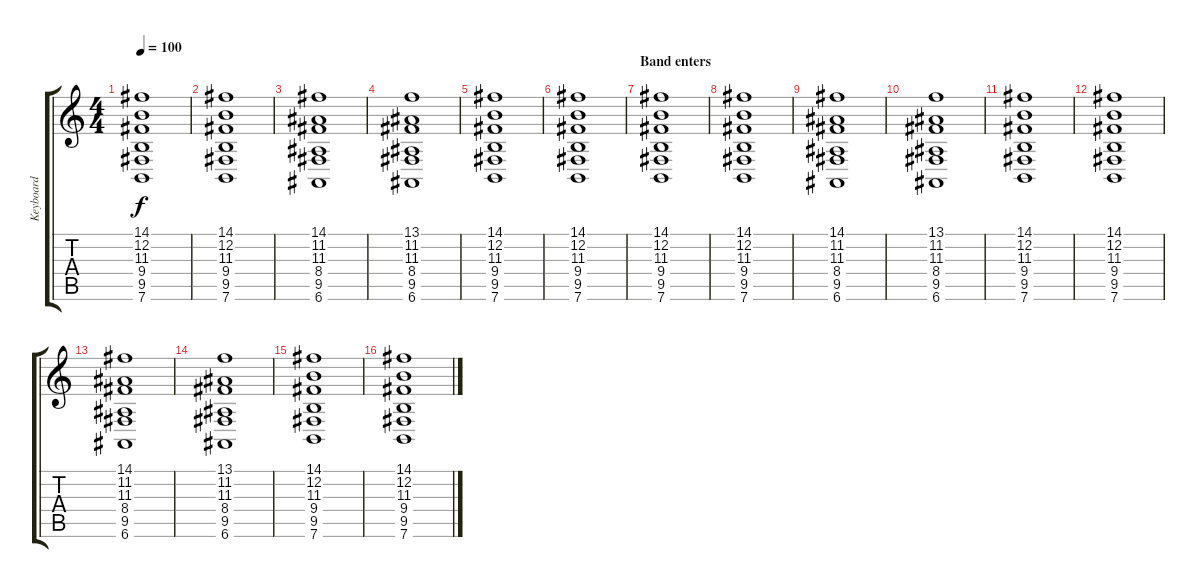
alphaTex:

\track ("Keyboard" "Keyboard") {instrument synthstrings1}
\staff {score tabs}
\tuning (E4 B3 G3 D3 A2 E2) {hide}
\ts (4 4)
\tempo 100
\clef g2
\ks c
(14.1 12.2 11.3 9.4 9.5 7.6).1{dy f} |
(14.1 12.2 11.3 9.4 9.5 7.6).1 |
(14.1 11.2 11.3 8.4 9.5 6.6).1 |
(13.1 11.2 11.3 8.4 9.5 6.6).1 |
(14.1 12.2 11.3 9.4 9.5 7.6).1 |
(14.1 12.2 11.3 9.4 9.5 7.6).1 |
\section ("" "Band enters")
(14.1 12.2 11.3 9.4 9.5 7.6).1{volume 7} |
(14.1 12.2 11.3 9.4 9.5 7.6).1 |
(14.1 11.2 11.3 8.4 9.5 6.6).1 |
(13.1 11.2 11.3 8.4 9.5 6.6).1 |
(14.1 12.2 11.3 9.4 9.5 7.6).1 |
(14.1 12.2 11.3 9.4 9.5 7.6).1 |
(14.1 11.2 11.3 8.4 9.5 6.6).1 |
(13.1 11.2 11.3 8.4 9.5 6.6).1 |
(14.1 12.2 11.3 9.4 9.5 7.6).1 |
(14.1 12.2 11.3 9.4 9.5 7.6).1
